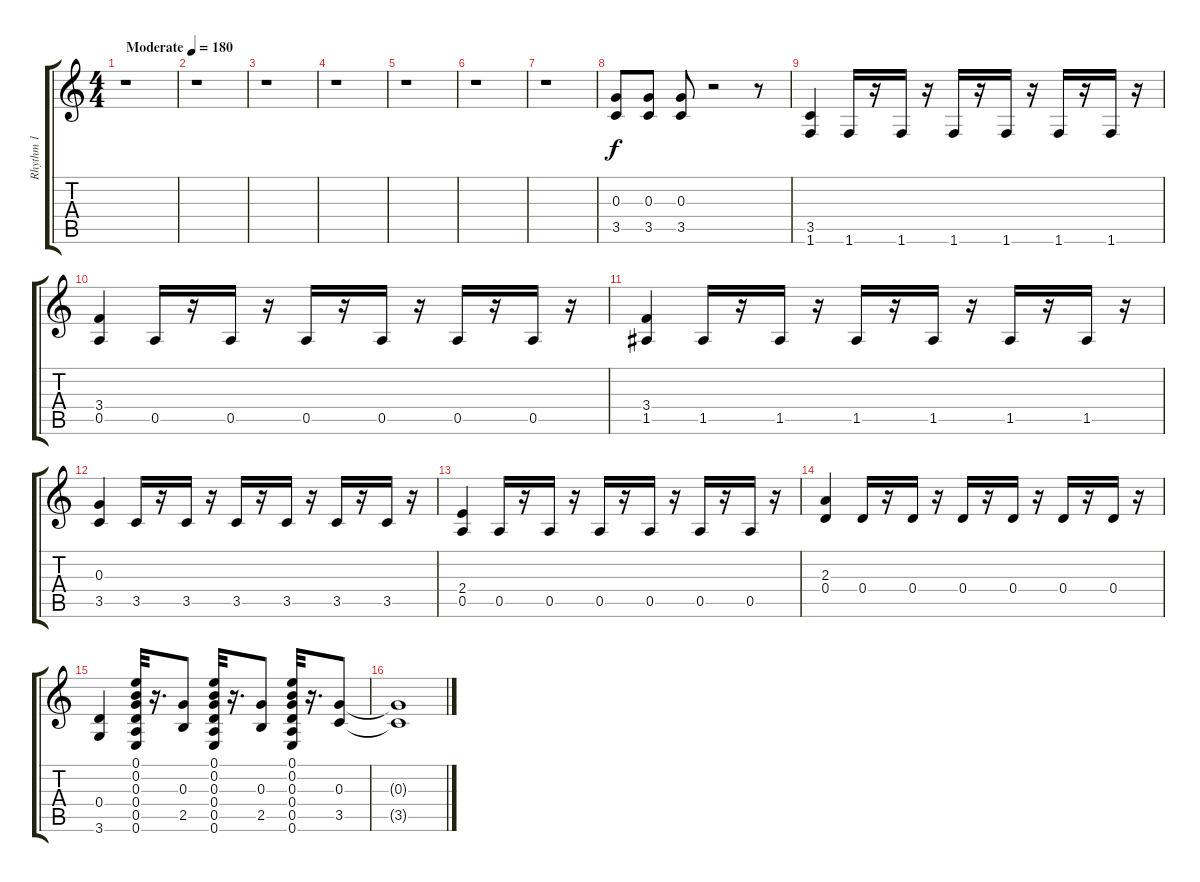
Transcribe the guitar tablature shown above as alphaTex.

\track ("Rhythm 1" "Rhythm 1") {instrument distortionguitar}
\staff {score tabs}
\tuning (E4 B3 G3 D3 A2 E2) {hide}
\ts (4 4)
\tempo (180 "Moderate")
\clef g2
\ks c
r.1{dy f instrument distortionguitar} |
r.1 |
r.1 |
r.1 |
r.1 |
r.1 |
r.1 |
(0.3 3.5).8 (0.3 3.5).8 (0.3 3.5).8 r.2 r.8 |
(3.5 1.6).4 1.6.16 r.16 1.6.16 r.16 1.6.16 r.16 1.6.16 r.16 1.6.16 r.16 1.6.16 r.16 |
(3.4 0.5).4 0.5.16 r.16 0.5.16 r.16 0.5.16 r.16 0.5.16 r.16 0.5.16 r.16 0.5.16 r.16 |
(3.4 1.5).4 1.5.16 r.16 1.5.16 r.16 1.5.16 r.16 1.5.16 r.16 1.5.16 r.16 1.5.16 r.16 |
(0.3 3.5).4 3.5.16 r.16 3.5.16 r.16 3.5.16 r.16 3.5.16 r.16 3.5.16 r.16 3.5.16 r.16 |
(2.4 0.5).4 0.5.16 r.16 0.5.16 r.16 0.5.16 r.16 0.5.16 r.16 0.5.16 r.16 0.5.16 r.16 |
(2.3 0.4).4 0.4.16 r.16 0.4.16 r.16 0.4.16 r.16 0.4.16 r.16 0.4.16 r.16 0.4.16 r.16 |
(0.4 3.6).4 (0.1 0.2 0.3 0.4 0.5 0.6).32 r.16{d} (0.3 2.5).8 (0.1 0.2 0.3 0.4 0.5 0.6).32 r.16{d} (0.3 2.5).8 (0.1 0.2 0.3 0.4 0.5 0.6).32 r.16{d} (0.3 3.5).8 |
(0.3{t} 3.5{t}).1
